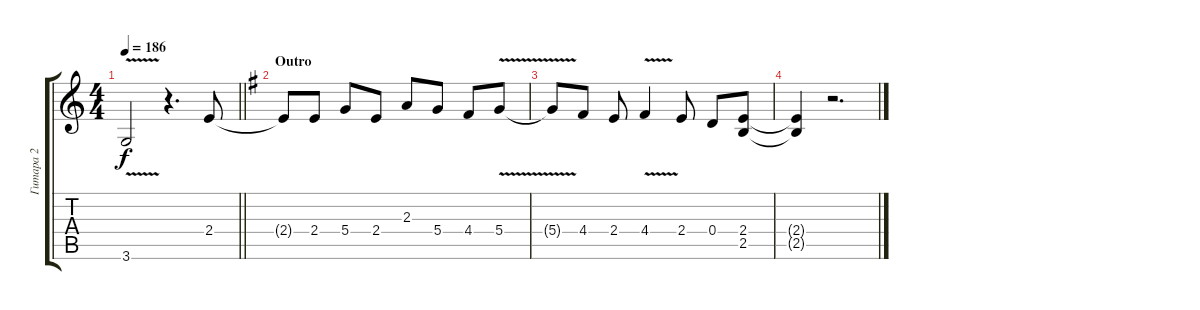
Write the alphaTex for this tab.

\track ("Гитара 2" "Гитара 2") {instrument distortionguitar}
\staff {score tabs}
\tuning (E4 B3 G3 D3 A2 E2) {hide}
\ts (4 4)
\tempo 186
\clef g2
\barLineRight lightlight
\ks aminor
3.6{v}.2{dy f} r.4{d} 2.4.8 |
\section ("" "Outro")
\ks eminor
2.4{t}.8 2.4.8 5.4.8 2.4.8 2.3.8 5.4.8 4.4.8 5.4{v}.8 |
5.4{t}.8 4.4.8 2.4.8 4.4{v}.4 2.4.8 0.4.8 (2.4 2.5).8 |
(2.4{t} 2.5{t}).4 r.2{d}
